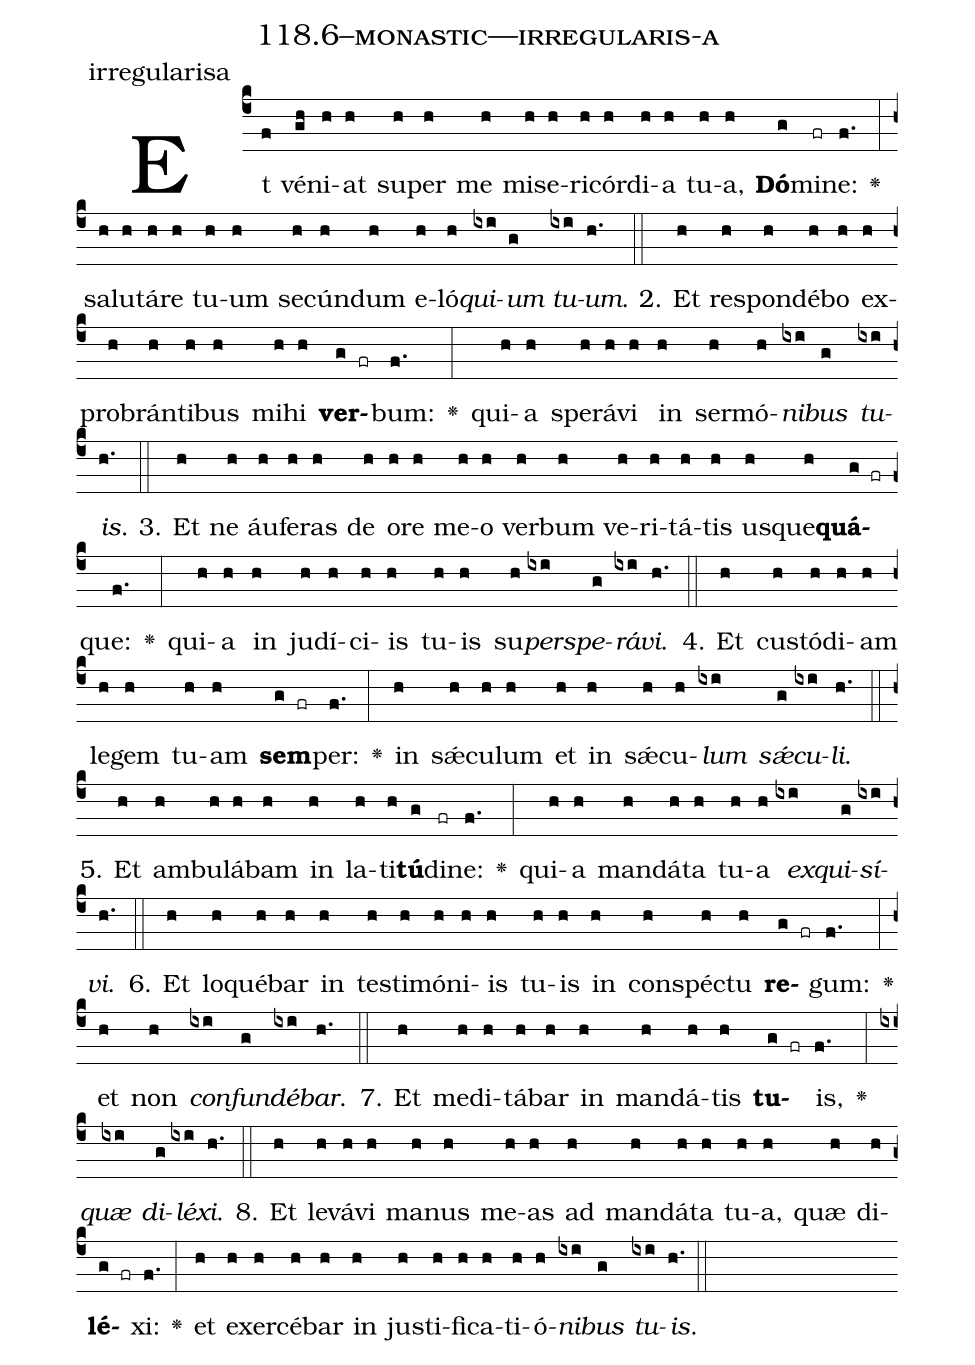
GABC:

name: 118.6--monastic---irregularis-a;
annotation: irregularisa;
%%
(c4)Et(f) vé(gh)ni(h)at(h) su(h)per(h) me(h) mi(h)se(h)ri(h)cór(h)di(h)a(h) tu(h)a,(h) <b>Dó</b>(g)mi(fr)ne:(f.) <v>\greheightstar</v>(:) sa(h)lu(h)tá(h)re(h) tu(h)um(h) se(h)cún(h)dum(h) e(h)ló(h)<i>qui</i>(ixi)<i>um</i>(g) <i>tu</i>(ixi)<i>um</i>.(h.) (::)
2. Et(h) re(h)spon(h)dé(h)bo(h) ex(h)pro(h)brán(h)ti(h)bus(h) mi(h)hi(h) <b>ver</b>(g fr)bum:(f.) <v>\greheightstar</v>(:) qui(h)a(h) spe(h)rá(h)vi(h) in(h) ser(h)mó(h)<i>ni</i>(ixi)<i>bus</i>(g) <i>tu</i>(ixi)<i>is</i>.(h.) (::)
3. Et(h) ne(h) áu(h)fe(h)ras(h) de(h) o(h)re(h) me(h)o(h) ver(h)bum(h) ve(h)ri(h)tá(h)tis(h) us(h)que(h)<b>quá</b>(g fr)que:(f.) <v>\greheightstar</v>(:) qui(h)a(h) in(h) ju(h)dí(h)ci(h)is(h) tu(h)is(h) su(h)<i>per</i>(ixi)<i>spe</i>(g)<i>rá</i>(ixi)<i>vi</i>.(h.) (::)
4. Et(h) cus(h)tó(h)di(h)am(h) le(h)gem(h) tu(h)am(h) <b>sem</b>(g fr)per:(f.) <v>\greheightstar</v>(:) in(h) sǽ(h)cu(h)lum(h) et(h) in(h) sǽ(h)cu(h)<i>lum</i>(ixi) <i>sǽ</i>(g)<i>cu</i>(ixi)<i>li</i>.(h.) (::)
5. Et(h) am(h)bu(h)lá(h)bam(h) in(h) la(h)ti(h)<b>tú</b>(g)di(fr)ne:(f.) <v>\greheightstar</v>(:) qui(h)a(h) man(h)dá(h)ta(h) tu(h)a(h) <i>ex</i>(ixi)<i>qui</i>(g)<i>sí</i>(ixi)<i>vi</i>.(h.) (::)
6. Et(h) lo(h)qué(h)bar(h) in(h) tes(h)ti(h)mó(h)ni(h)is(h) tu(h)is(h) in(h) con(h)spéc(h)tu(h) <b>re</b>(g fr)gum:(f.) <v>\greheightstar</v>(:) et(h) non(h) <i>con</i>(ixi)<i>fun</i>(g)<i>dé</i>(ixi)<i>bar</i>.(h.) (::)
7. Et(h) me(h)di(h)tá(h)bar(h) in(h) man(h)dá(h)tis(h) <b>tu</b>(g fr)is,(f.) <v>\greheightstar</v>(:) <i>quæ</i>(ixi) <i>di</i>(g)<i>lé</i>(ixi)<i>xi</i>.(h.) (::)
8. Et(h) le(h)vá(h)vi(h) ma(h)nus(h) me(h)as(h) ad(h) man(h)dá(h)ta(h) tu(h)a,(h) quæ(h) di(h)<b>lé</b>(g fr)xi:(f.) <v>\greheightstar</v>(:) et(h) ex(h)er(h)cé(h)bar(h) in(h) jus(h)ti(h)fi(h)ca(h)ti(h)ó(h)<i>ni</i>(ixi)<i>bus</i>(g) <i>tu</i>(ixi)<i>is</i>.(h.) (::)
